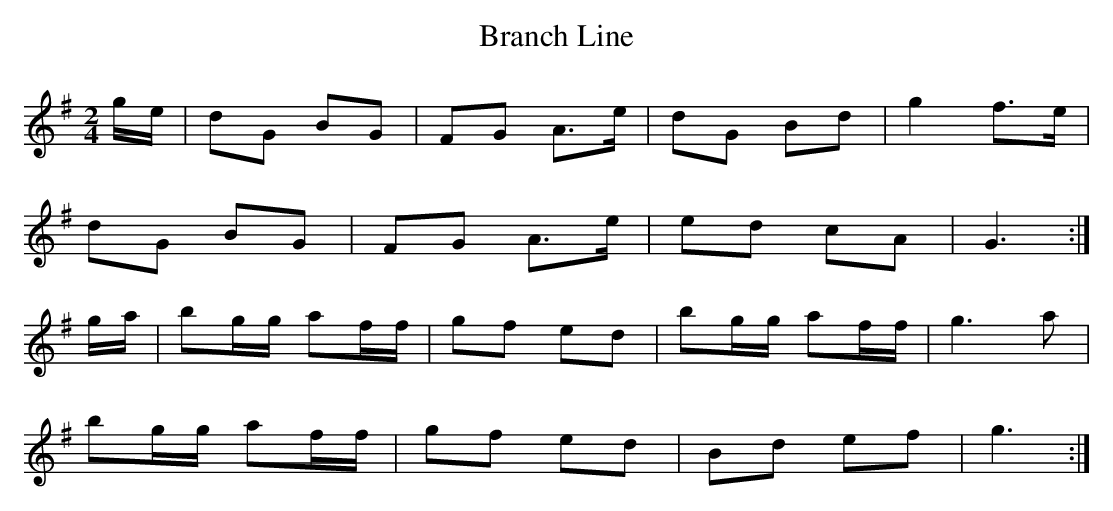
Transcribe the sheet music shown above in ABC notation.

X:1
T: Branch Line
M: 2/4
L: 1/8
K: G
g/e/ | dG BG | FG A>e | dG Bd | g2 f>e |
dG BG | FG A>e | ed cA | G3 :|
g/a/ | bg/g/ af/f/ | gf ed | bg/g/ af/f/ | g3 a |
bg/g/ af/f/ | gf ed | Bd ef | g3 :|
